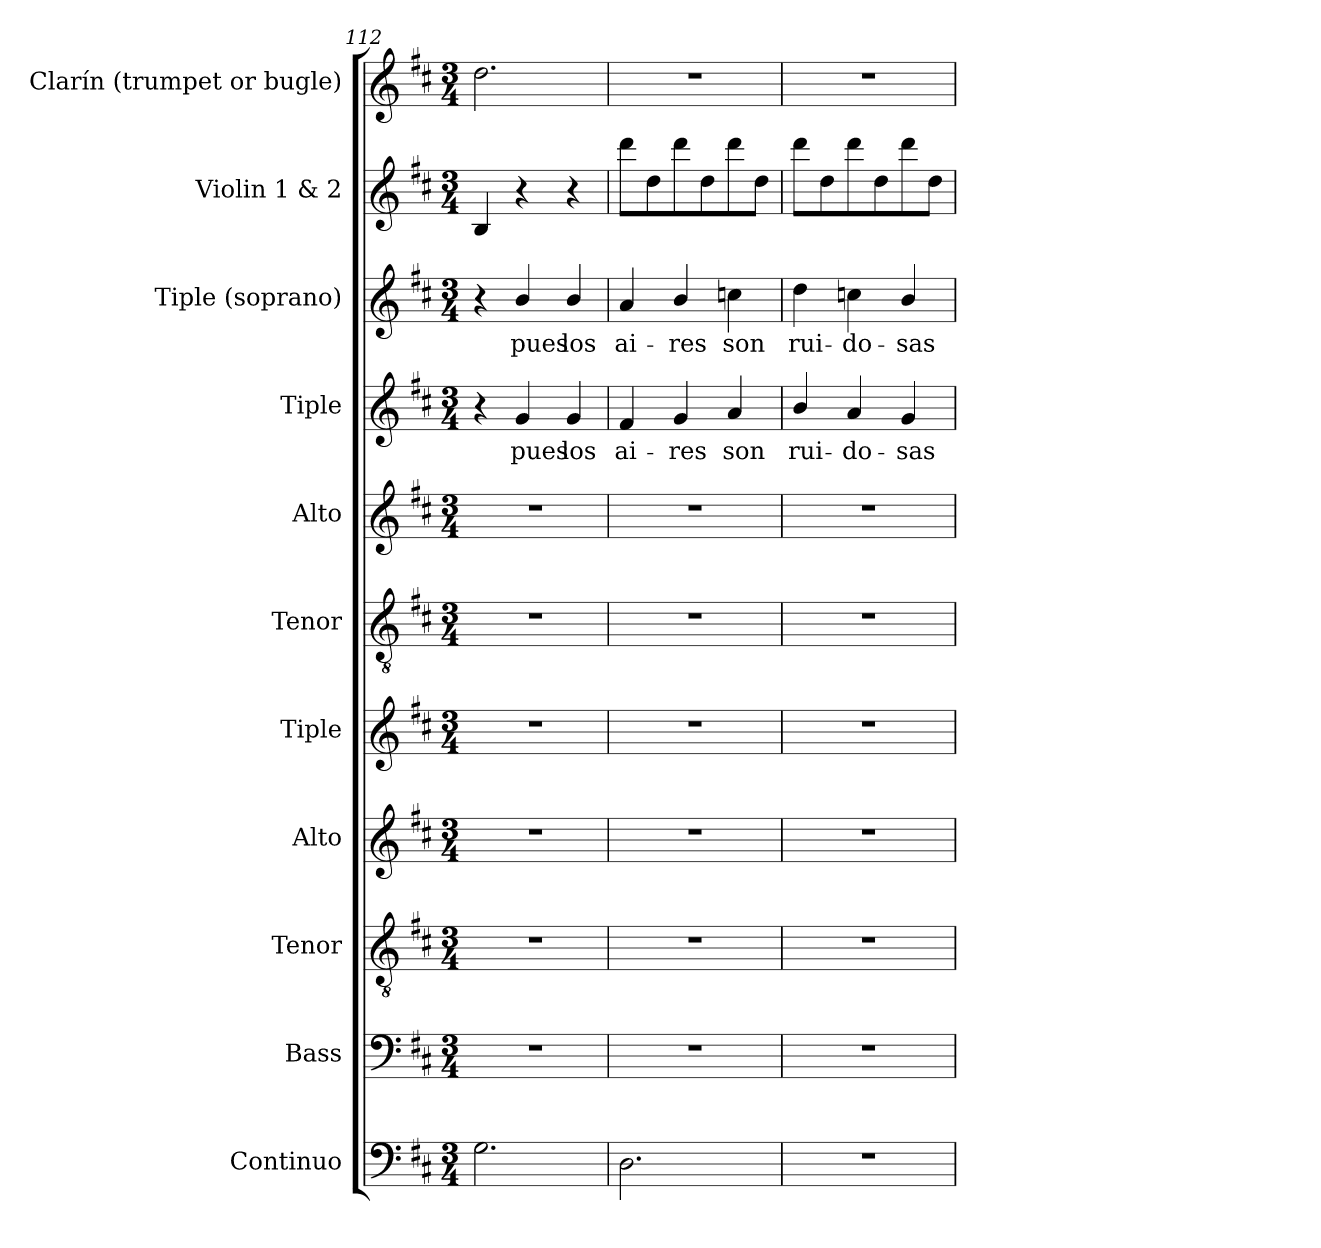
**kern	**kern	**kern	**kern	**kern	**kern	**kern	**kern	**text	**kern	**text	**kern	**kern
*part11	*part10	*part9	*part8	*part7	*part6	*part5	*part4	*part4	*part3	*part3	*part2	*part1
*staff11	*staff10	*staff9	*staff8	*staff7	*staff6	*staff5	*staff4	*staff4	*staff3	*staff3	*staff2	*staff1
*I"Continuo	*I"Bass	*I"Tenor	*I"Alto	*I"Tiple	*I"Tenor	*I"Alto	*I"Tiple	*	*I"Tiple (soprano)	*	*I"Violin 1  & 2	*I"Clarín (trumpet or bugle)
*I'Cont.	*I'B.	*I'T.	*I'A.	*	*I'T.	*I'A.	*	*	*I'S.	*	*	*I'Tr.
*clefF4	*clefF4	*clefGv2	*clefG2	*clefG2	*clefGv2	*clefG2	*clefG2	*	*clefG2	*	*clefG2	*clefG2
*	*	*ITrd7c12	*	*	*ITrd7c12	*	*	*	*	*	*	*
*k[f#c#]	*k[f#c#]	*k[f#c#]	*k[f#c#]	*k[f#c#]	*k[f#c#]	*k[f#c#]	*k[f#c#]	*	*k[f#c#]	*	*k[f#c#]	*k[f#c#]
*D:	*D:	*D:	*D:	*D:	*D:	*D:	*D:	*	*D:	*	*D:	*D:
*M3/4	*M3/4	*M3/4	*M3/4	*M3/4	*M3/4	*M3/4	*M3/4	*	*M3/4	*	*M3/4	*M3/4
=112	=112	=112	=112	=112	=112	=112	=112	=112	=112	=112	=112	=112
!	!LO:N:vis=1	!LO:N:vis=1	!LO:N:vis=1	!LO:N:vis=1	!LO:N:vis=1	!LO:N:vis=1	!	!	!	!	!	!
2.Gi\	2.r	2.r	2.r	2.r	2.r	2.r	4r	.	4r	.	4Bi/	2.ddi\
!	!	!	!	!	!	!	!	!LO:LY:b:color=#000000	!	!	!	!
!	!	!	!	!	!	!	!	!	!	!LO:LY:b:color=#000000	!	!
.	.	.	.	.	.	.	4gi/	pues	4bi/	pues	4r	.
!	!	!	!	!	!	!	!	!LO:LY:b:color=#000000	!	!	!	!
!	!	!	!	!	!	!	!	!	!	!LO:LY:b:color=#000000	!	!
.	.	.	.	.	.	.	4gi/	los	4bi/	los	4r	.
=113	=113	=113	=113	=113	=113	=113	=113	=113	=113	=113	=113	=113
!	!LO:N:vis=1	!LO:N:vis=1	!LO:N:vis=1	!LO:N:vis=1	!LO:N:vis=1	!LO:N:vis=1	!	!	!	!	!	!
!	!	!	!	!	!	!	!	!LO:LY:b:color=#000000	!	!	!	!
!	!	!	!	!	!	!	!	!	!	!LO:LY:b:color=#000000	!	!LO:N:vis=1
2.Di\	2.r	2.r	2.r	2.r	2.r	2.r	4f#i/	ai-	4ai/	ai-	8dddi\L	2.r
.	.	.	.	.	.	.	.	.	.	.	8ddi\	.
!	!	!	!	!	!	!	!	!LO:LY:b:color=#000000	!	!	!	!
!	!	!	!	!	!	!	!	!	!	!LO:LY:b:color=#000000	!	!
.	.	.	.	.	.	.	4gi/	-res	4bi/	-res	8dddi\	.
.	.	.	.	.	.	.	.	.	.	.	8ddi\	.
!	!	!	!	!	!	!	!	!LO:LY:b:color=#000000	!	!	!	!
!	!	!	!	!	!	!	!	!	!	!LO:LY:b:color=#000000	!	!
.	.	.	.	.	.	.	4ai/	son	4ccni\	son	8dddi\	.
.	.	.	.	.	.	.	.	.	.	.	8ddi\J	.
=114	=114	=114	=114	=114	=114	=114	=114	=114	=114	=114	=114	=114
!LO:N:vis=1	!LO:N:vis=1	!LO:N:vis=1	!LO:N:vis=1	!LO:N:vis=1	!LO:N:vis=1	!LO:N:vis=1	!	!	!	!	!	!
!	!	!	!	!	!	!	!	!LO:LY:b:color=#000000	!	!	!	!
!	!	!	!	!	!	!	!	!	!	!LO:LY:b:color=#000000	!	!LO:N:vis=1
2.r	2.r	2.r	2.r	2.r	2.r	2.r	4bi/	rui-	4ddi\	rui-	8dddi\L	2.r
.	.	.	.	.	.	.	.	.	.	.	8ddi\	.
!	!	!	!	!	!	!	!	!LO:LY:b:color=#000000	!	!	!	!
!	!	!	!	!	!	!	!	!	!	!LO:LY:b:color=#000000	!	!
.	.	.	.	.	.	.	4ai/	-do-	4ccni\	-do-	8dddi\	.
.	.	.	.	.	.	.	.	.	.	.	8ddi\	.
!	!	!	!	!	!	!	!	!LO:LY:b:color=#000000	!	!	!	!
!	!	!	!	!	!	!	!	!	!	!LO:LY:b:color=#000000	!	!
.	.	.	.	.	.	.	4gi/	-sas	4bi/	-sas	8dddi\	.
.	.	.	.	.	.	.	.	.	.	.	8ddi\J	.
=	=	=	=	=	=	=	=	=	=	=	=	=
*-	*-	*-	*-	*-	*-	*-	*-	*-	*-	*-	*-	*-
